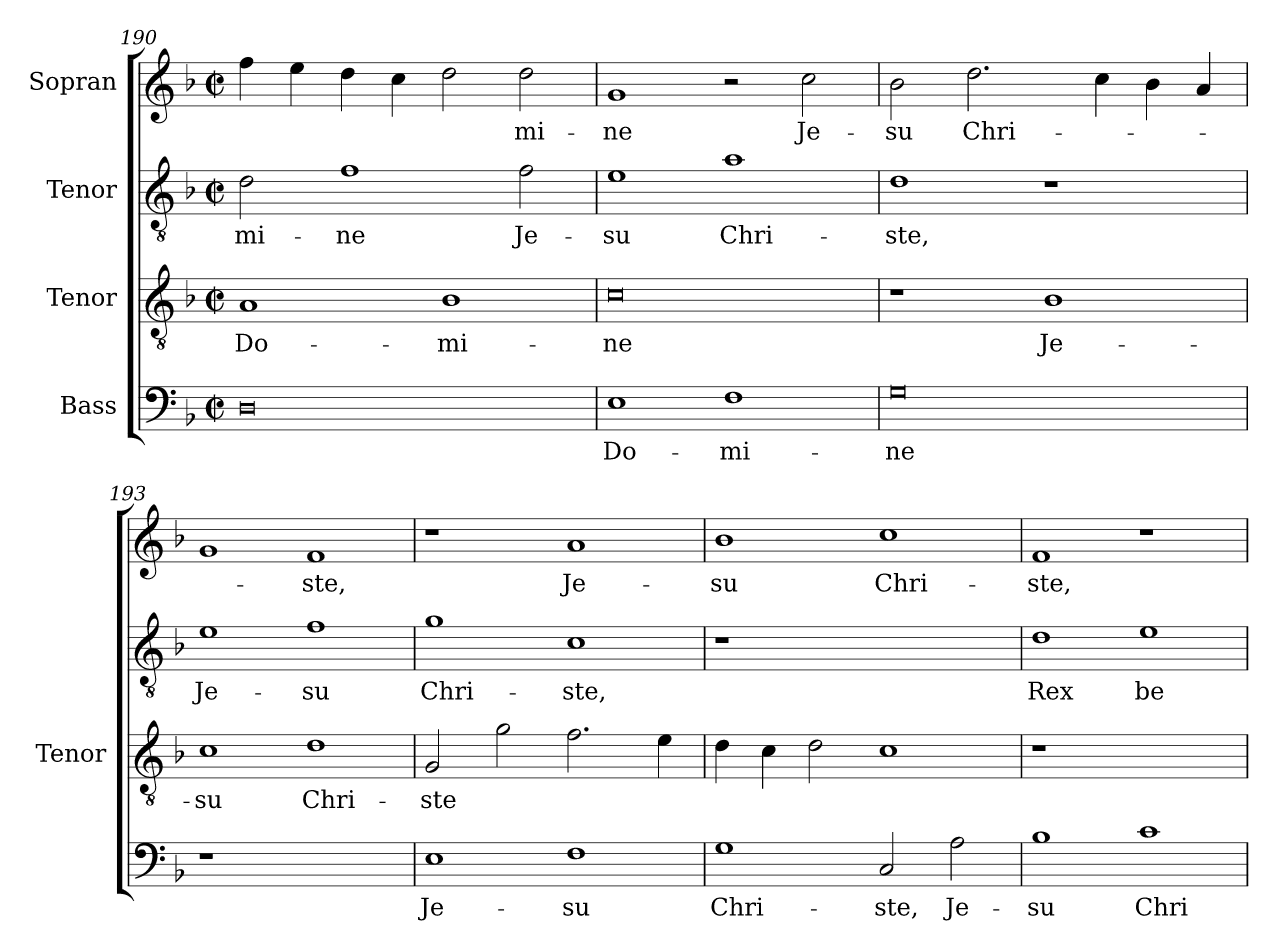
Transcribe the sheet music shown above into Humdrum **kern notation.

**kern	**text	**kern	**text	**kern	**text	**kern	**text
*part4	*part4	*part3	*part3	*part2	*part2	*part1	*part1
*staff4	*staff4	*staff3	*staff3	*staff2	*staff2	*staff1	*staff1
*I"Bass	*	*I"Tenor	*	*I"Tenor	*	*I"Sopran	*
*	*	*I'Tenor	*	*	*	*	*
!!LO:LB:g=z
*clefF4	*	*clefGv2	*	*clefGv2	*	*clefG2	*
*	*	*ITrd7c12	*	*ITrd7c12	*	*	*
*k[b-]	*	*k[b-]	*	*k[b-]	*	*k[b-]	*
*F:	*	*F:	*	*F:	*	*F:	*
*M2/2	*	*M2/2	*	*M2/2	*	*M2/2	*
*met(c|)	*	*met(c|)	*	*met(c|)	*	*met(c|)	*
=190	=190	=190	=190	=190	=190	=190	=190
!	!	!	!LO:LY:b:color=#000000	!	!	!	!
!	!	!	!	!	!LO:LY:b:color=#000000	!	!
0Di	.	1AAi	Do-	2Di\	-mi-	4ffi\	.
.	.	.	.	.	.	4eei\	.
!	!	!	!	!	!LO:LY:b:color=#000000	!	!
.	.	.	.	1Fi	-ne	4ddi\	.
.	.	.	.	.	.	4cci\	.
!	!	!	!LO:LY:b:color=#000000	!	!	!	!
.	.	1BB-i	-mi-	.	.	2ddi\	.
!	!	!	!	!	!LO:LY:b:color=#000000	!	!
!	!	!	!	!	!	!	!LO:LY:b:color=#000000
.	.	.	.	2Fi\	Je-	2ddi\	-mi-
=191	=191	=191	=191	=191	=191	=191	=191
!	!LO:LY:b:color=#000000	!	!	!	!	!	!
!	!	!	!LO:LY:b:color=#000000	!	!	!	!
!	!	!	!	!	!LO:LY:b:color=#000000	!	!
!	!	!	!	!	!	!	!LO:LY:b:color=#000000
1Ei	Do-	0Ci	-ne	1Ei	-su	1gi	-ne
!	!LO:LY:b:color=#000000	!	!	!	!	!	!
!	!	!	!	!	!LO:LY:b:color=#000000	!	!
1Fi	-mi-	.	.	1Ai	Chri-	2r	.
!	!	!	!	!	!	!	!LO:LY:b:color=#000000
.	.	.	.	.	.	2cci\	Je-
=192	=192	=192	=192	=192	=192	=192	=192
!	!LO:LY:b:color=#000000	!	!	!	!	!	!
!	!	!	!	!	!LO:LY:b:color=#000000	!	!
!	!	!	!	!	!	!	!LO:LY:b:color=#000000
0Gi	-ne	1r	.	1Di	-ste,	2b-i\	-su
!	!	!	!	!	!	!	!LO:LY:b:color=#000000
.	.	.	.	.	.	2.ddi\	Chri-
!	!	!	!LO:LY:b:color=#000000	!	!	!	!
.	.	1BB-i	Je-	1r	.	.	.
.	.	.	.	.	.	4cci\	.
.	.	.	.	.	.	4b-i\	.
.	.	.	.	.	.	4ai/	.
=193	=193	=193	=193	=193	=193	=193	=193
!LO:N:vis=1	!	!	!	!	!	!	!
!	!	!	!LO:LY:b:color=#000000	!	!	!	!
!	!	!	!	!	!LO:LY:b:color=#000000	!	!
1r	.	1Ci	-su	1Ei	Je-	1gi	.
!	!	!	!LO:LY:b:color=#000000	!	!	!	!
!	!	!	!	!	!LO:LY:b:color=#000000	!	!
!	!	!	!	!	!	!	!LO:LY:b:color=#000000
1ryy	.	1Di	Chri-	1Fi	-su	1fi	-ste,
=194	=194	=194	=194	=194	=194	=194	=194
!	!LO:LY:b:color=#000000	!	!	!	!	!	!
!	!	!	!LO:LY:b:color=#000000	!	!	!	!
!	!	!	!	!	!LO:LY:b:color=#000000	!	!
1Ei	Je-	2GGi/	-ste	1Gi	Chri-	1r	.
.	.	2Gi\	.	.	.	.	.
!	!LO:LY:b:color=#000000	!	!	!	!	!	!
!	!	!	!	!	!LO:LY:b:color=#000000	!	!
!	!	!	!	!	!	!	!LO:LY:b:color=#000000
1Fi	-su	2.Fi\	.	1Ci	-ste,	1ai	Je-
.	.	4Ei\	.	.	.	.	.
=195	=195	=195	=195	=195	=195	=195	=195
!	!LO:LY:b:color=#000000	!	!	!LO:N:vis=1	!	!	!
!	!	!	!	!	!	!	!LO:LY:b:color=#000000
1Gi	Chri-	4Di\	.	1r	.	1b-i	-su
.	.	4Ci\	.	.	.	.	.
.	.	2Di\	.	.	.	.	.
!	!LO:LY:b:color=#000000	!	!	!	!	!	!
!	!	!	!	!	!	!	!LO:LY:b:color=#000000
2Ci/	-ste,	1Ci	.	1ryy	.	1cci	Chri-
!	!LO:LY:b:color=#000000	!	!	!	!	!	!
2Ai\	Je-	.	.	.	.	.	.
=196	=196	=196	=196	=196	=196	=196	=196
!	!LO:LY:b:color=#000000	!LO:N:vis=1	!	!	!	!	!
!	!	!	!	!	!LO:LY:b:color=#000000	!	!
!	!	!	!	!	!	!	!LO:LY:b:color=#000000
1B-i	-su	1r	.	1Di	Rex	1fi	-ste,
!	!LO:LY:b:color=#000000	!	!	!	!	!	!
!	!	!	!	!	!LO:LY:b:color=#000000	!	!
1ci	Chri-	1ryy	.	1Ei	be-	1r	.
=	=	=	=	=	=	=	=
*-	*-	*-	*-	*-	*-	*-	*-
